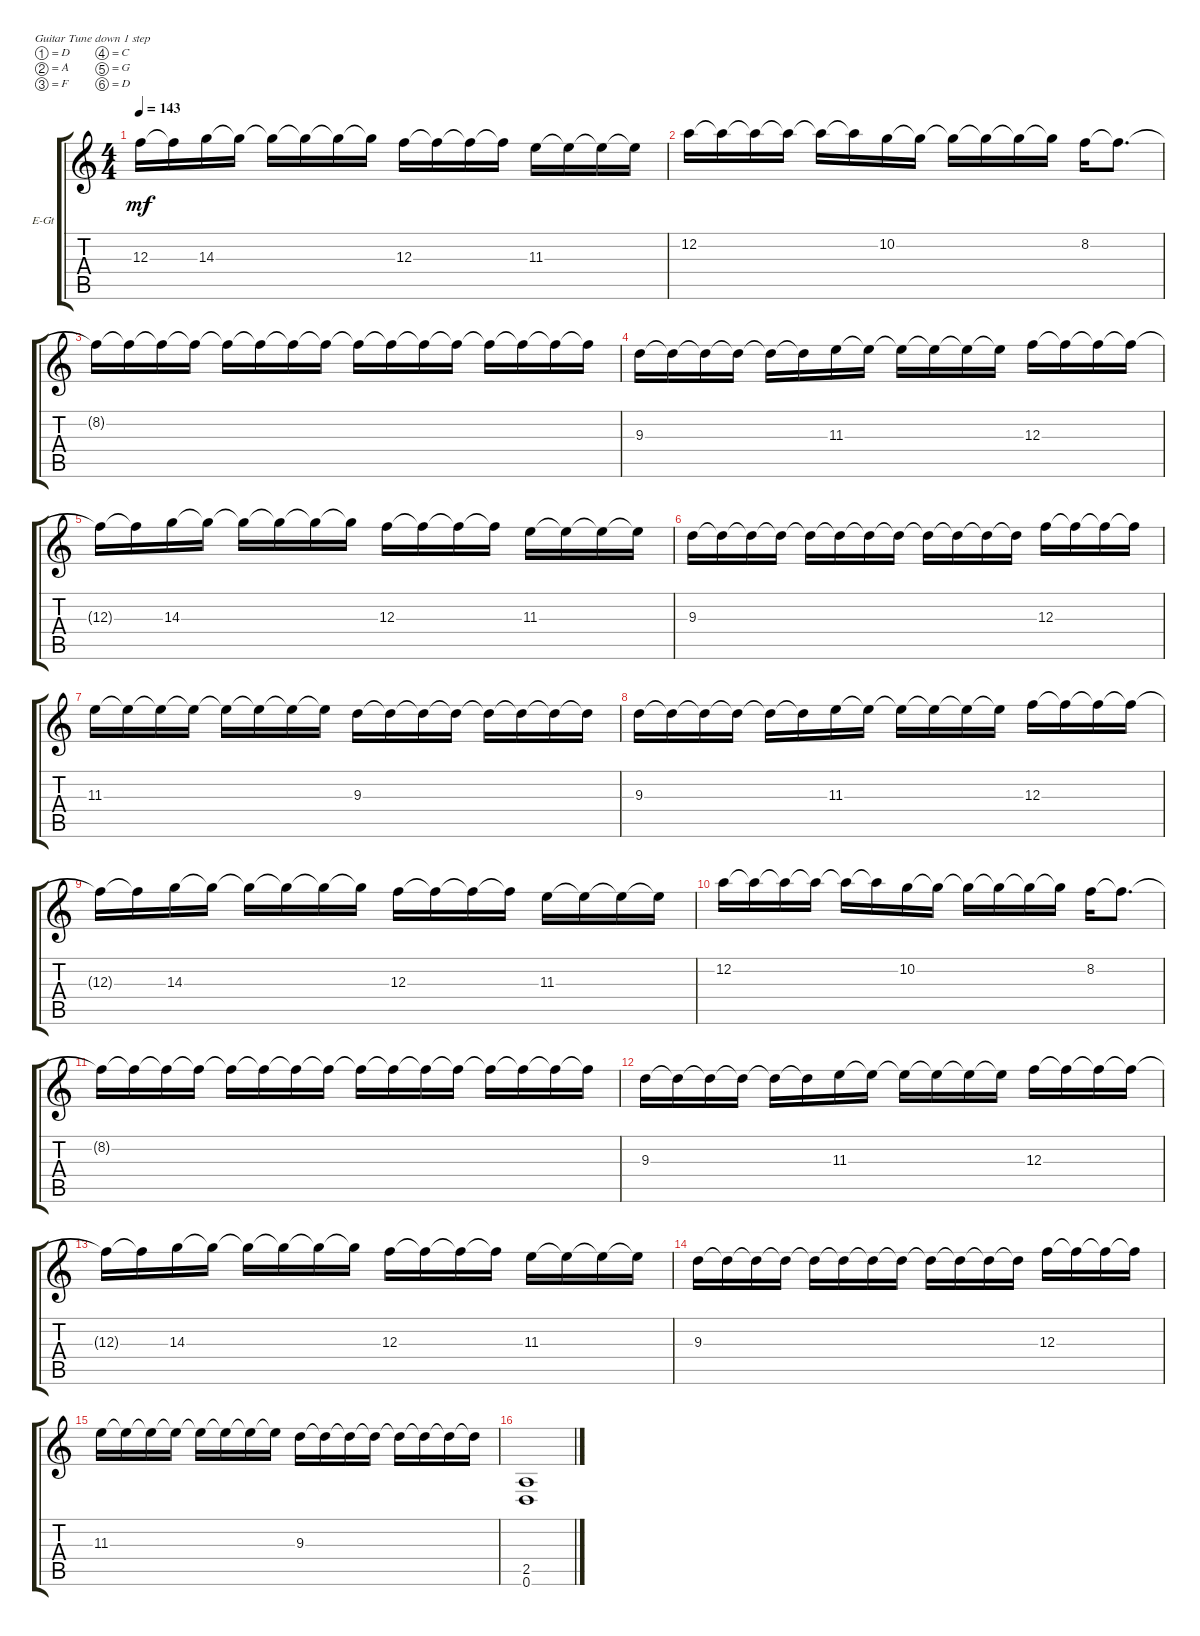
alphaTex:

\defaultSystemsLayout 4
\bracketExtendMode groupsimilarinstruments
\firstSystemTrackNameOrientation horizontal
\otherSystemsTrackNameOrientation horizontal
\track ("Electric Guitar" "E-Gt") {instrument distortionguitar}
\staff {score tabs}
\tuning (D4 A3 F3 C3 G2 D2)
\ts (4 4)
\tempo 143
\clef g2
\ks c
12.3{t}.16{dy mf} 12.3{t}.16 14.3.16 14.3{t}.16 14.3{t}.16 14.3{t}.16 14.3{t}.16 14.3{t}.16 12.3.16 12.3{t}.16 12.3{t}.16 12.3{t}.16 11.3.16 11.3{t}.16 11.3{t}.16 11.3{t}.16 |
12.2.16 12.2{t}.16 12.2{t}.16 12.2{t}.16 12.2{t}.16 12.2{t}.16 10.2.16 10.2{t}.16 10.2{t}.16 10.2{t}.16 10.2{t}.16 10.2{t}.16 8.2.16 8.2{t}.8{d} |
8.2{t}.16 8.2{t}.16 8.2{t}.16 8.2{t}.16 8.2{t}.16 8.2{t}.16 8.2{t}.16 8.2{t}.16 8.2{t}.16 8.2{t}.16 8.2{t}.16 8.2{t}.16 8.2{t}.16 8.2{t}.16 8.2{t}.16 8.2{t}.16 |
9.3.16 9.3{t}.16 9.3{t}.16 9.3{t}.16 9.3{t}.16 9.3{t}.16 11.3.16 11.3{t}.16 11.3{t}.16 11.3{t}.16 11.3{t}.16 11.3{t}.16 12.3.16 12.3{t}.16 12.3{t}.16 12.3{t}.16 |
12.3{t}.16 12.3{t}.16 14.3.16 14.3{t}.16 14.3{t}.16 14.3{t}.16 14.3{t}.16 14.3{t}.16 12.3.16 12.3{t}.16 12.3{t}.16 12.3{t}.16 11.3.16 11.3{t}.16 11.3{t}.16 11.3{t}.16 |
9.3.16 9.3{t}.16 9.3{t}.16 9.3{t}.16 9.3{t}.16 9.3{t}.16 9.3{t}.16 9.3{t}.16 9.3{t}.16 9.3{t}.16 9.3{t}.16 9.3{t}.16 12.3.16 12.3{t}.16 12.3{t}.16 12.3{t}.16 |
11.3.16 11.3{t}.16 11.3{t}.16 11.3{t}.16 11.3{t}.16 11.3{t}.16 11.3{t}.16 11.3{t}.16 9.3.16 9.3{t}.16 9.3{t}.16 9.3{t}.16 9.3{t}.16 9.3{t}.16 9.3{t}.16 9.3{t}.16 |
9.3.16 9.3{t}.16 9.3{t}.16 9.3{t}.16 9.3{t}.16 9.3{t}.16 11.3.16 11.3{t}.16 11.3{t}.16 11.3{t}.16 11.3{t}.16 11.3{t}.16 12.3.16 12.3{t}.16 12.3{t}.16 12.3{t}.16 |
12.3{t}.16 12.3{t}.16 14.3.16 14.3{t}.16 14.3{t}.16 14.3{t}.16 14.3{t}.16 14.3{t}.16 12.3.16 12.3{t}.16 12.3{t}.16 12.3{t}.16 11.3.16 11.3{t}.16 11.3{t}.16 11.3{t}.16 |
12.2.16 12.2{t}.16 12.2{t}.16 12.2{t}.16 12.2{t}.16 12.2{t}.16 10.2.16 10.2{t}.16 10.2{t}.16 10.2{t}.16 10.2{t}.16 10.2{t}.16 8.2.16 8.2{t}.8{d} |
8.2{t}.16 8.2{t}.16 8.2{t}.16 8.2{t}.16 8.2{t}.16 8.2{t}.16 8.2{t}.16 8.2{t}.16 8.2{t}.16 8.2{t}.16 8.2{t}.16 8.2{t}.16 8.2{t}.16 8.2{t}.16 8.2{t}.16 8.2{t}.16 |
9.3.16 9.3{t}.16 9.3{t}.16 9.3{t}.16 9.3{t}.16 9.3{t}.16 11.3.16 11.3{t}.16 11.3{t}.16 11.3{t}.16 11.3{t}.16 11.3{t}.16 12.3.16 12.3{t}.16 12.3{t}.16 12.3{t}.16 |
12.3{t}.16 12.3{t}.16 14.3.16 14.3{t}.16 14.3{t}.16 14.3{t}.16 14.3{t}.16 14.3{t}.16 12.3.16 12.3{t}.16 12.3{t}.16 12.3{t}.16 11.3.16 11.3{t}.16 11.3{t}.16 11.3{t}.16 |
9.3.16 9.3{t}.16 9.3{t}.16 9.3{t}.16 9.3{t}.16 9.3{t}.16 9.3{t}.16 9.3{t}.16 9.3{t}.16 9.3{t}.16 9.3{t}.16 9.3{t}.16 12.3.16 12.3{t}.16 12.3{t}.16 12.3{t}.16 |
11.3.16 11.3{t}.16 11.3{t}.16 11.3{t}.16 11.3{t}.16 11.3{t}.16 11.3{t}.16 11.3{t}.16 9.3.16 9.3{t}.16 9.3{t}.16 9.3{t}.16 9.3{t}.16 9.3{t}.16 9.3{t}.16 9.3{t}.16 |
(0.6 2.5).1
